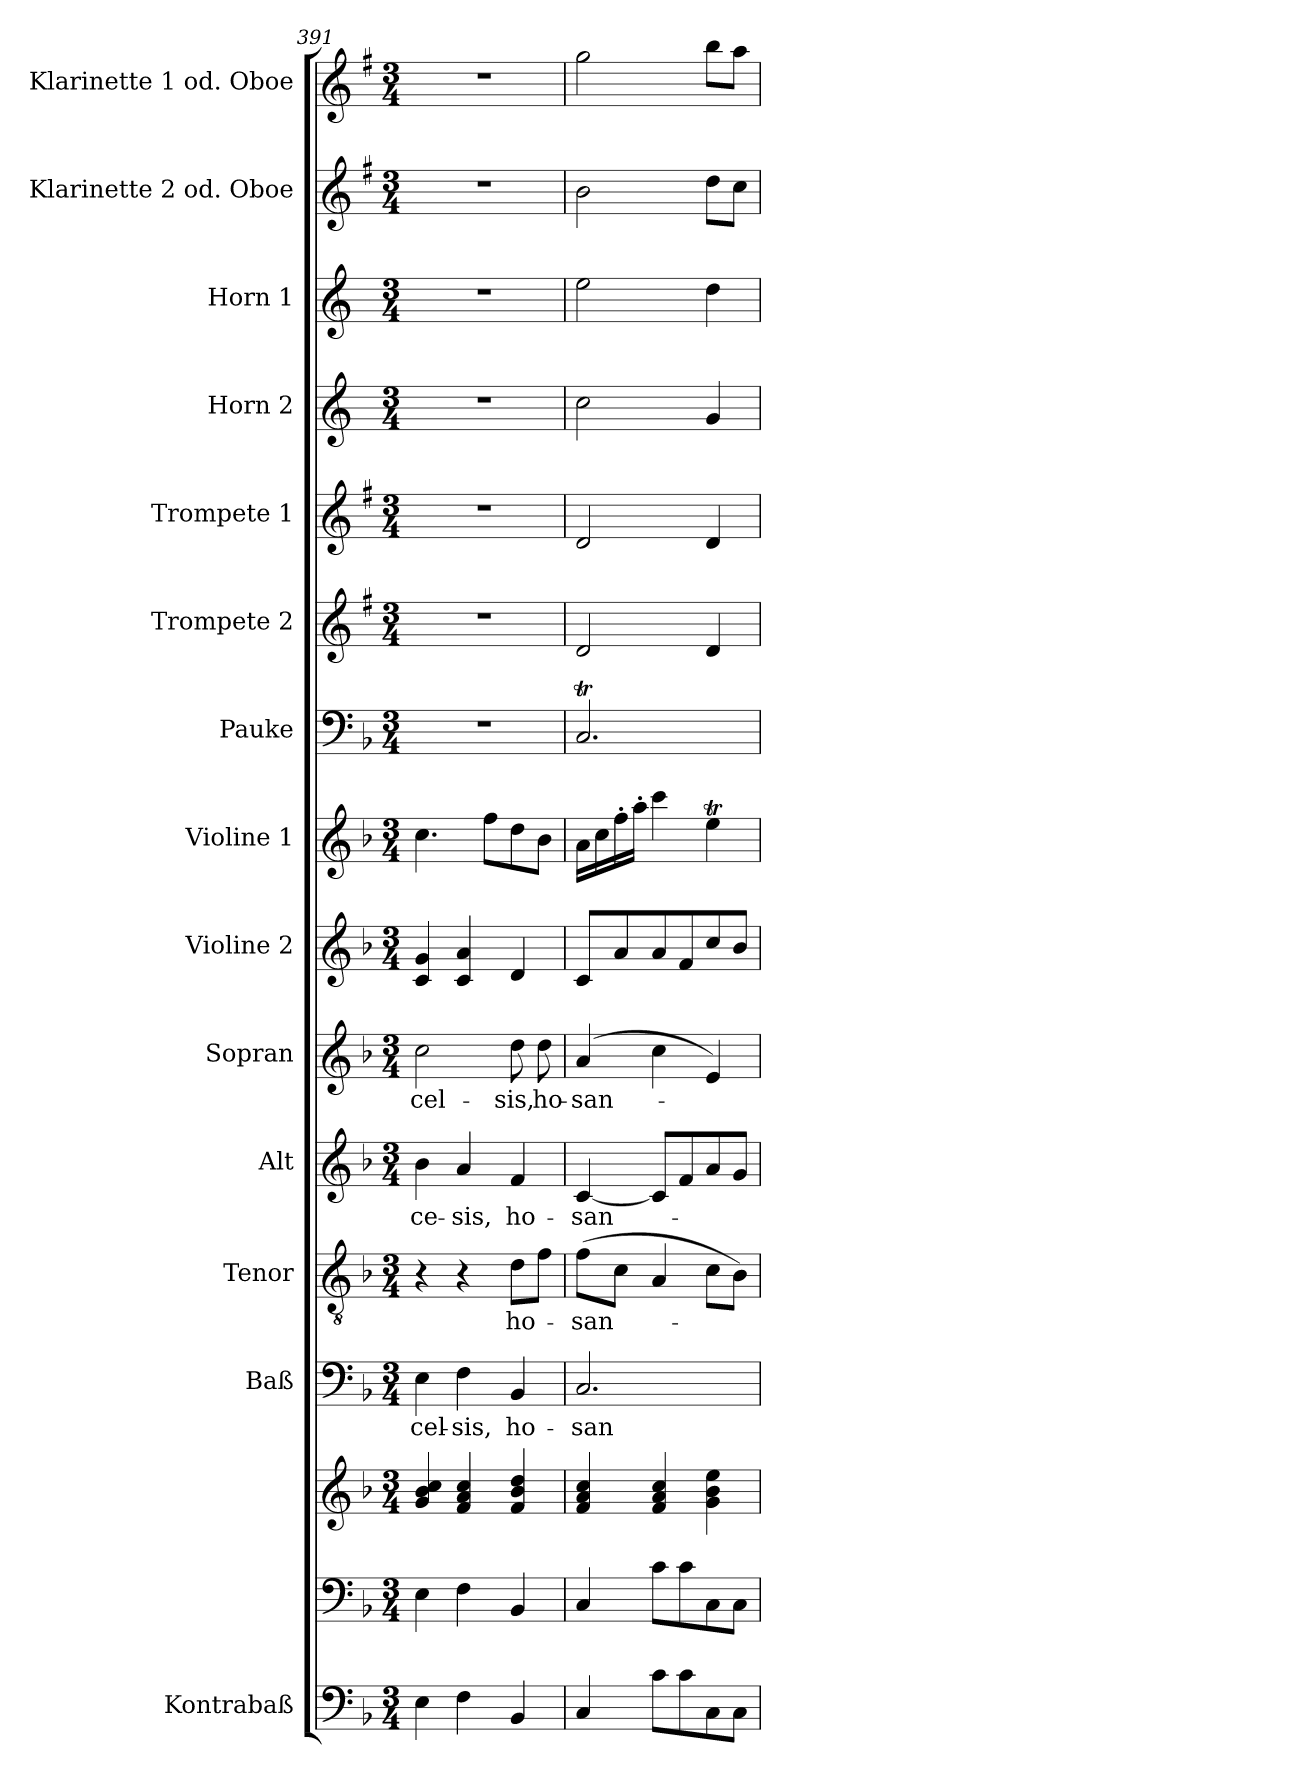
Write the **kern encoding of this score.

**kern	**kern	**kern	**kern	**text	**kern	**text	**kern	**text	**kern	**text	**kern	**kern	**kern	**kern	**kern	**kern	**kern	**kern	**kern
*part15	*part14	*part14	*part13	*part13	*part12	*part12	*part11	*part11	*part10	*part10	*part9	*part8	*part7	*part6	*part5	*part4	*part3	*part2	*part1
*staff16	*staff15	*staff14	*staff13	*staff13	*staff12	*staff12	*staff11	*staff11	*staff10	*staff10	*staff9	*staff8	*staff7	*staff6	*staff5	*staff4	*staff3	*staff2	*staff1
*I"Kontrabaß	*	*	*I"Baß	*	*I"Tenor	*	*I"Alt	*	*I"Sopran	*	*I"Violine 2	*I"Violine 1	*I"Pauke	*I"Trompete 2	*I"Trompete 1	*I"Horn 2	*I"Horn 1	*I"Klarinette 2 od. Oboe	*I"Klarinette 1 od. Oboe
*	*	*	*	*	*	*	*	*	*	*	*	*	*	*I'Tpt	*I'Tpt	*I'Hn	*I'Hn	*	*
*clefF4	*clefF4	*clefG2	*clefF4	*	*clefGv2	*	*clefG2	*	*clefG2	*	*clefG2	*clefG2	*clefF4	*clefG2	*clefG2	*clefG2	*clefG2	*clefG2	*clefG2
*ITrd7c12	*	*	*	*	*	*	*	*	*	*	*	*	*	*ITrd1c2	*ITrd1c2	*ITrd4c7	*ITrd4c7	*ITrd1c2	*ITrd1c2
*k[b-]	*k[b-]	*k[b-]	*k[b-]	*	*k[b-]	*	*k[b-]	*	*k[b-]	*	*k[b-]	*k[b-]	*k[b-]	*k[b-]	*k[b-]	*k[b-]	*k[b-]	*k[b-]	*k[b-]
*F:	*F:	*F:	*F:	*	*F:	*	*F:	*	*F:	*	*F:	*F:	*F:	*F:	*F:	*F:	*F:	*F:	*F:
*M3/4	*M3/4	*M3/4	*M3/4	*	*M3/4	*	*M3/4	*	*M3/4	*	*M3/4	*M3/4	*M3/4	*M3/4	*M3/4	*M3/4	*M3/4	*M3/4	*M3/4
=391	=391	=391	=391	=391	=391	=391	=391	=391	=391	=391	=391	=391	=391	=391	=391	=391	=391	=391	=391
!	!	!	!	!LO:LY:b	!	!	!	!LO:LY:b	!	!LO:LY:b	!	!	!	!	!	!	!	!	!
4EE\	4E\	4g/ 4b-/ 4cc/	4E\	-cel-	4r	.	4b-\	-ce-	2cc\	-cel-	4c/ 4g/	4.cc\	2.r	2.r	2.r	2.r	2.r	2.r	2.r
!	!	!	!	!LO:LY:b	!	!	!	!LO:LY:b	!	!	!	!	!	!	!	!	!	!	!
4FF\	4F\	4f/ 4a/ 4cc/	4F\	-sis,	4r	.	4a/	-sis,	.	.	4c/ 4a/	.	.	.	.	.	.	.	.
.	.	.	.	.	.	.	.	.	.	.	.	8ff\L	.	.	.	.	.	.	.
!	!	!	!	!LO:LY:b	!	!LO:LY:b	!	!LO:LY:b	!	!LO:LY:b	!	!	!	!	!	!	!	!	!
4BBB-/	4BB-/	4f/ 4b-/ 4dd/	4BB-/	ho-	8d\L	ho-	4f/	ho-	8dd\	-sis,	4d/	8dd\	.	.	.	.	.	.	.
!	!	!	!	!	!	!	!	!	!	!LO:LY:b	!	!	!	!	!	!	!	!	!
.	.	.	.	.	8f\J	.	.	.	8dd\	ho-	.	8b-\J	.	.	.	.	.	.	.
!!LO:PB:g=z
=392	=392	=392	=392	=392	=392	=392	=392	=392	=392	=392	=392	=392	=392	=392	=392	=392	=392	=392	=392
!	!	!	!	!LO:LY:b	!	!LO:LY:b	!	!LO:LY:b	!	!LO:LY:b	!	!	!	!	!	!	!	!	!
4CC/	4C/	4f/ 4a/ 4cc/	2.C/	-san-	(>8f\L	-san-	[4c/	-san-	(4a/	-san-	8c/L	16a\LL	2.CT/	2c/	2c/	2f\	2a\	2a\	2ff\
.	.	.	.	.	.	.	.	.	.	.	.	16cc\	.	.	.	.	.	.	.
.	.	.	.	.	8c\J	.	.	.	.	.	8a/	16ff'>\	.	.	.	.	.	.	.
.	.	.	.	.	.	.	.	.	.	.	.	16aa'>\JJ	.	.	.	.	.	.	.
8C\L	8c\L	4f/ 4a/ 4cc/	.	.	4A/	.	8c/L]	.	4cc\	.	8a/	4ccc\	.	.	.	.	.	.	.
8C\	8c\	.	.	.	.	.	8f/	.	.	.	8f/	.	.	.	.	.	.	.	.
8CC\	8C\	4g\ 4b-\ 4ee\	.	.	8c\L	.	8a/	.	4e/)	.	8cc/	4eet\	.	4c/	4c/	4c/	4g\	8cc\L	8aa\L
8CC\J	8C\J	.	.	.	8B-\J)	.	8g/J	.	.	.	8b-/J	.	.	.	.	.	.	8b-\J	8gg\J
=	=	=	=	=	=	=	=	=	=	=	=	=	=	=	=	=	=	=	=
*-	*-	*-	*-	*-	*-	*-	*-	*-	*-	*-	*-	*-	*-	*-	*-	*-	*-	*-	*-
